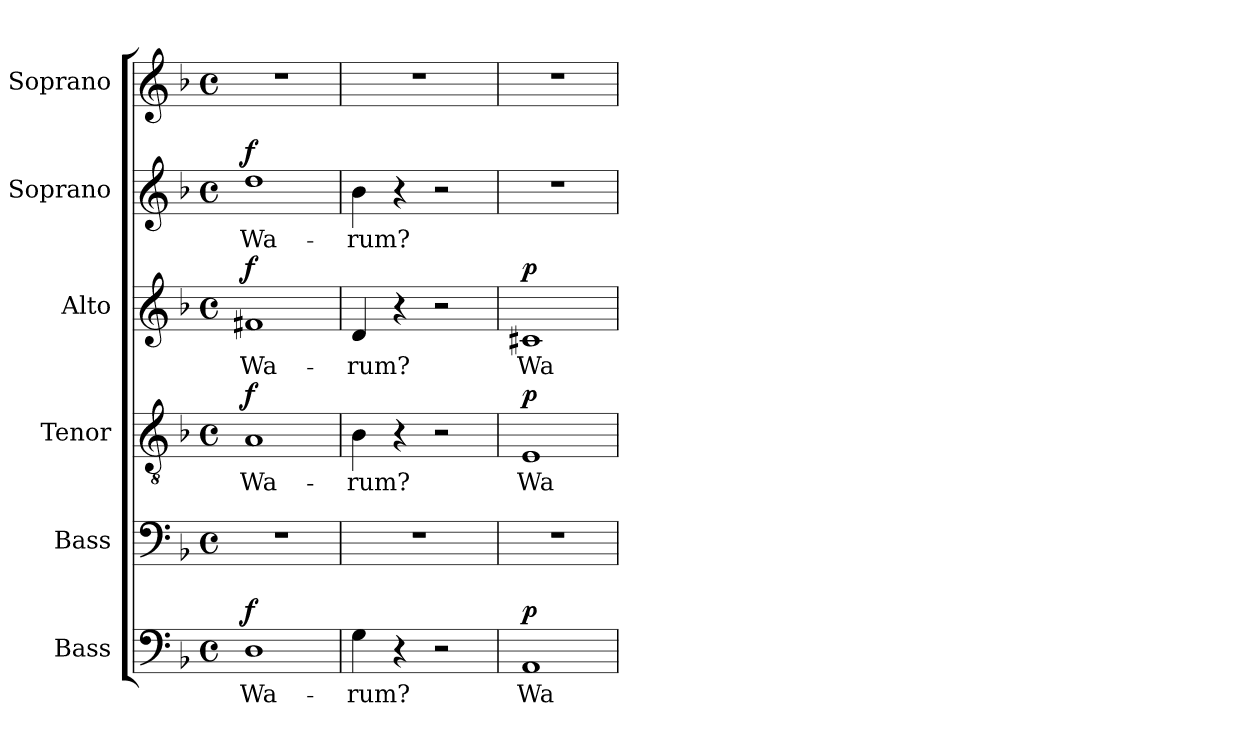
**kern	**text	**dynam	**kern	**kern	**text	**dynam	**kern	**text	**dynam	**kern	**text	**dynam	**kern
*part6	*part6	*part6	*part5	*part4	*part4	*part4	*part3	*part3	*part3	*part2	*part2	*part2	*part1
*staff6	*staff6	*staff6	*staff5	*staff4	*staff4	*staff4	*staff3	*staff3	*staff3	*staff2	*staff2	*staff2	*staff1
*I"Bass	*	*	*I"Bass	*I"Tenor	*	*	*I"Alto	*	*	*I"Soprano	*	*	*I"Soprano
*I'B.	*	*	*I'B.	*I'T.	*	*	*I'A.	*	*	*I'S.	*	*	*I'S.
!!LO:PB:g=z
*clefF4	*	*	*clefF4	*clefGv2	*	*	*clefG2	*	*	*clefG2	*	*	*clefG2
*	*	*	*	*ITrd7c12	*	*	*	*	*	*	*	*	*
*k[b-]	*	*	*k[b-]	*k[b-]	*	*	*k[b-]	*	*	*k[b-]	*	*	*k[b-]
*F:	*	*	*F:	*F:	*	*	*F:	*	*	*F:	*	*	*F:
*M4/4	*	*	*M4/4	*M4/4	*	*	*M4/4	*	*	*M4/4	*	*	*M4/4
*met(c)	*	*	*met(c)	*met(c)	*	*	*met(c)	*	*	*met(c)	*	*	*met(c)
*MM60	*	*	*MM60	*MM60	*	*	*MM60	*	*	*MM60	*	*	*MM60
=1	=1	=1	=1	=1	=1	=1	=1	=1	=1	=1	=1	=1	=1
!	!LO:LY:b:color=#000000	!	!	!	!	!	!	!	!	!	!	!	!
!	!	!	!	!	!LO:LY:b:color=#000000	!	!	!	!	!	!	!	!
!	!	!	!	!	!	!	!	!LO:LY:b:color=#000000	!	!	!	!	!
!	!	!	!	!	!	!	!	!	!	!	!LO:LY:b:color=#000000	!	!
1Di	Wa-	f	1r	1AAi	Wa-	f	1f#Xi	Wa-	f	1ddi	Wa-	f	1r
=2	=2	=2	=2	=2	=2	=2	=2	=2	=2	=2	=2	=2	=2
!	!LO:LY:b:color=#000000	!	!	!	!	!	!	!	!	!	!	!	!
!	!	!	!	!	!LO:LY:b:color=#000000	!	!	!	!	!	!	!	!
!	!	!	!	!	!	!	!	!LO:LY:b:color=#000000	!	!	!	!	!
!	!	!	!	!	!	!	!	!	!	!	!LO:LY:b:color=#000000	!	!
4Gi\	-rum?	.	1r	4BB-i\	-rum?	.	4di/	-rum?	.	4b-i\	-rum?	.	1r
4r	.	.	.	4r	.	.	4r	.	.	4r	.	.	.
2r	.	.	.	2r	.	.	2r	.	.	2r	.	.	.
=3	=3	=3	=3	=3	=3	=3	=3	=3	=3	=3	=3	=3	=3
!	!LO:LY:b:color=#000000	!	!	!	!	!	!	!	!	!	!	!	!
!	!	!	!	!	!LO:LY:b:color=#000000	!	!	!	!	!	!	!	!
!	!	!	!	!	!	!	!	!LO:LY:b:color=#000000	!	!	!	!	!
1AAi	Wa-	p	1r	1EEi	Wa-	p	1c#Xi	Wa-	p	1r	.	.	1r
=	=	=	=	=	=	=	=	=	=	=	=	=	=
*-	*-	*-	*-	*-	*-	*-	*-	*-	*-	*-	*-	*-	*-
